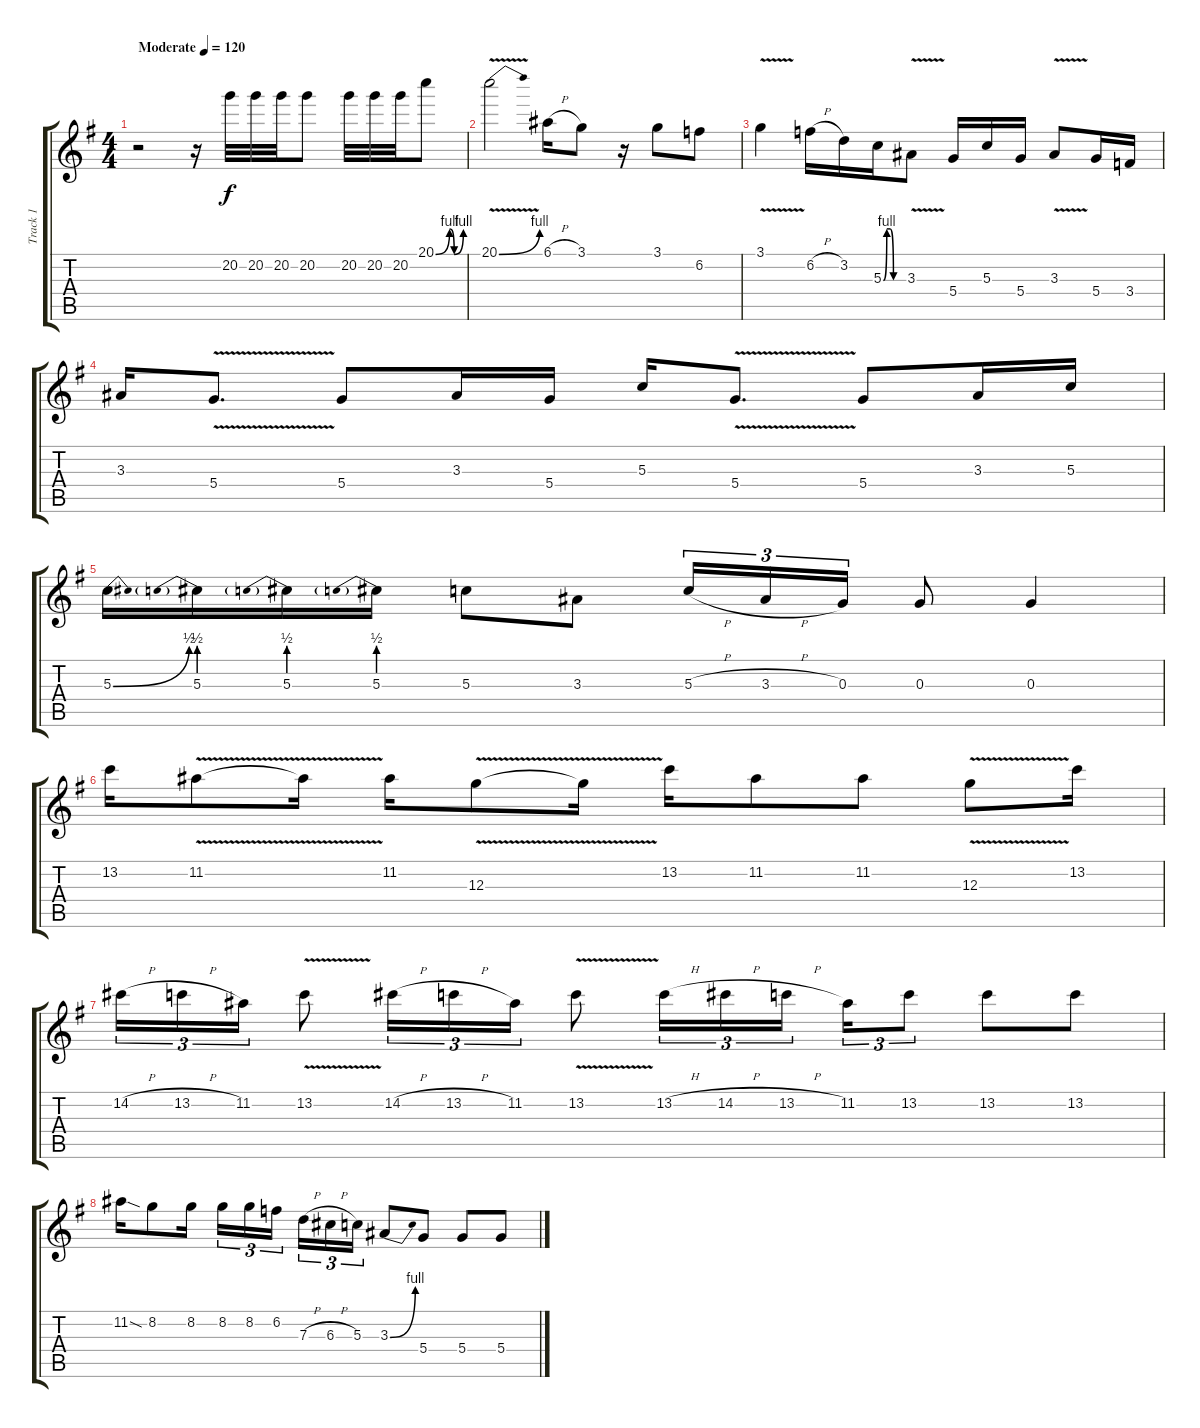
\track ("Track 1" "Track 1") {instrument overdrivenguitar}
\staff {score tabs}
\tuning (E4 B3 G3 D3 A2 E2) {hide}
\ts (4 4)
\tempo (120 "Moderate")
\clef g2
\ks g
r.2{dy f instrument overdrivenguitar} r.16 20.2.32 20.2.32 20.2.32 20.2.8 20.2.32 20.2.32 20.2.32 20.1{be (custom 0 0 30 4 40 0 60 4)}.8 |
20.1{be (bend 0 0 60 4) v}.2 6.1{h}.16 3.1.8 r.16 3.1.8 6.2.8 |
3.1{v}.4 6.2{h}.16 3.2.16 5.3{be (custom 0 0 10 4 20 4 30 0 60 0)}.16 3.3{v}.8 5.4.16 5.3.16 5.4.16 3.3{v}.8 5.4.16 3.4.16 |
3.3.16 5.4{v}.8{d} 5.4.8 3.3.16 5.4.16 5.3.16 5.4{v}.8{d} 5.4.8 3.3.16 5.3.16 |
5.3{be (bend 0 0 60 2)}.16 5.3{be (prebend 0 2 60 2)}.16 5.3{be (prebend 0 2 60 2)}.16 5.3{be (prebend 0 2 60 2)}.16 5.3.8 3.3.8 5.3{h}.16{tu (3 2)} 3.3{h}.16{tu (3 2)} 0.3.16{tu (3 2)} 0.3.8 0.3.4 |
13.2.16 11.2{v}.8 11.2{t}.16 11.2.16 12.3{v}.8 12.3{t}.16 13.2.16 11.2.8 11.2.8 12.3{v}.8 13.2.16 |
14.2{h}.16{tu (3 2)} 13.2{h}.16{tu (3 2)} 11.2.16{tu (3 2)} 13.2{v}.8 14.2{h}.16{tu (3 2)} 13.2{h}.16{tu (3 2)} 11.2.16{tu (3 2)} 13.2{v}.8 13.2{h}.16{tu (3 2)} 14.2{h}.16{tu (3 2)} 13.2{h}.16{tu (3 2) beam splitsecondary} 11.2.16{tu (3 2)} 13.2.8{tu (3 2)} 13.2.8 13.2.8 |
11.2{sod}.16 8.2.8 8.2.16 8.2.16{tu (3 2)} 8.2.16{tu (3 2)} 6.2.16{tu (3 2) beam splitsecondary} 7.3{h}.16{tu (3 2)} 6.3{h}.16{tu (3 2)} 5.3.16{tu (3 2)} 3.3{be (bend 0 0 60 4)}.8 5.4.8 5.4.8 5.4.8
